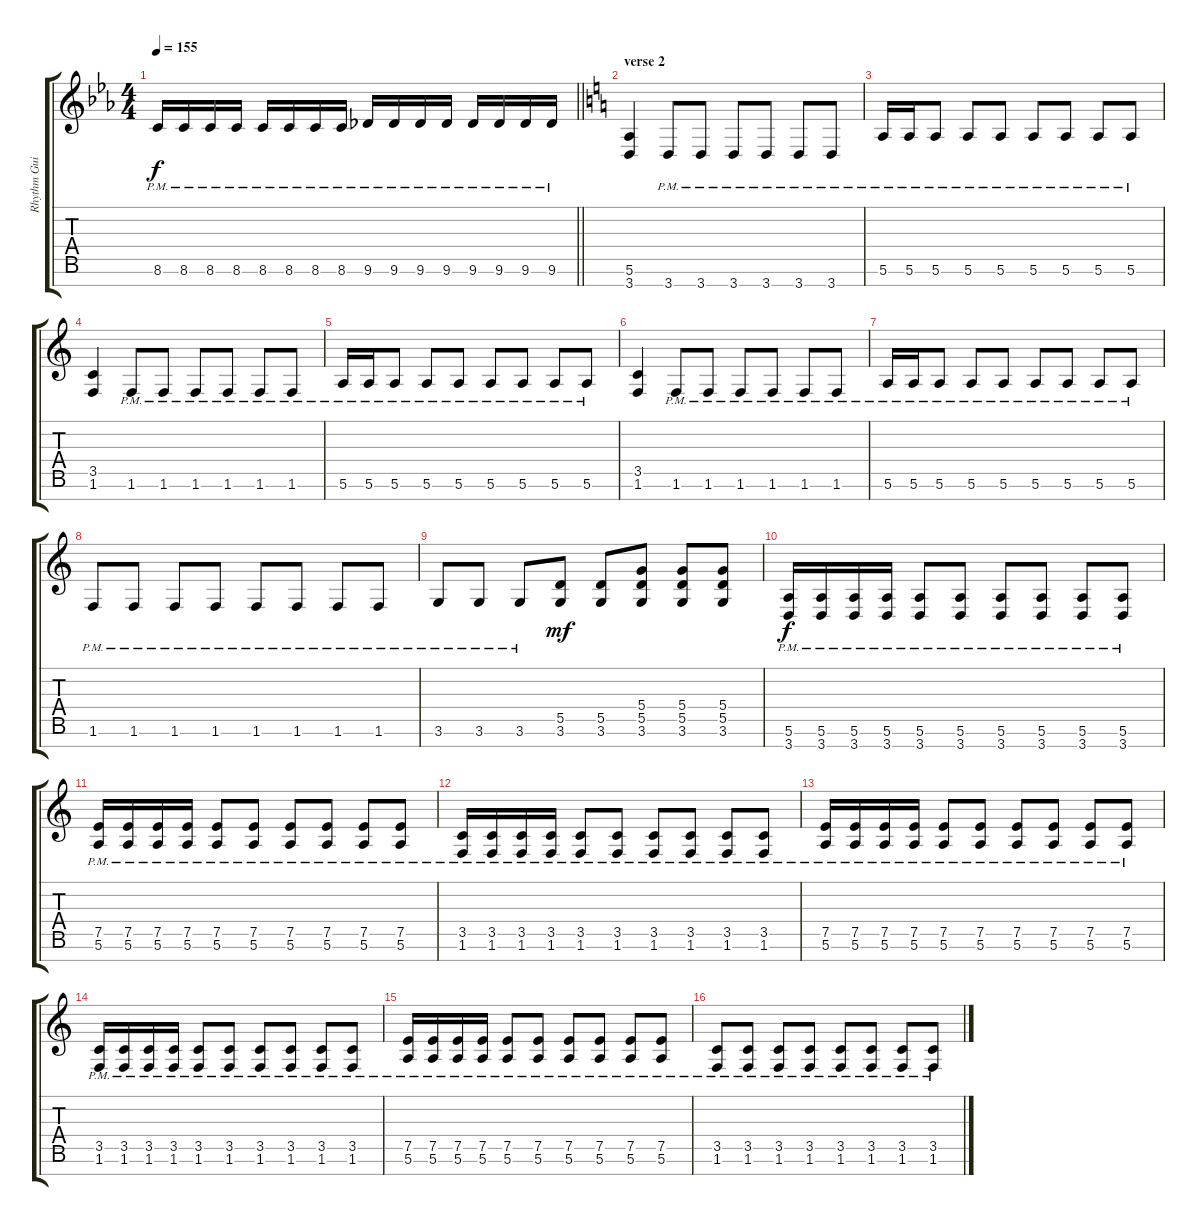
\track ("Rhythm Guitar 1" "Rhythm Gui") {instrument distortionguitar}
\staff {score tabs}
\tuning (E4 B3 G3 D3 A2 E2 B1) {hide}
\ts (4 4)
\tempo 155
\clef g2
\barLineRight lightlight
\ks cminor
8.6{pm}.16{dy f} 8.6{pm}.16 8.6{pm}.16 8.6{pm}.16 8.6{pm}.16 8.6{pm}.16 8.6{pm}.16 8.6{pm}.16 9.6{pm}.16 9.6{pm}.16 9.6{pm}.16 9.6{pm}.16 9.6{pm}.16 9.6{pm}.16 9.6{pm}.16 9.6{pm}.16 |
\section ("" "verse 2")
\ks aminor
(5.6 3.7).4 3.7{pm}.8 3.7{pm}.8 3.7{pm}.8 3.7{pm}.8 3.7{pm}.8 3.7{pm}.8 |
5.6{pm}.16 5.6{pm}.16 5.6{pm}.8 5.6{pm}.8 5.6{pm}.8 5.6{pm}.8 5.6{pm}.8 5.6{pm}.8 5.6{pm}.8 |
(3.5 1.6).4 1.6{pm}.8 1.6{pm}.8 1.6{pm}.8 1.6{pm}.8 1.6{pm}.8 1.6{pm}.8 |
5.6{pm}.16 5.6{pm}.16 5.6{pm}.8 5.6{pm}.8 5.6{pm}.8 5.6{pm}.8 5.6{pm}.8 5.6{pm}.8 5.6{pm}.8 |
(3.5 1.6).4 1.6{pm}.8 1.6{pm}.8 1.6{pm}.8 1.6{pm}.8 1.6{pm}.8 1.6{pm}.8 |
5.6{pm}.16 5.6{pm}.16 5.6{pm}.8 5.6{pm}.8 5.6{pm}.8 5.6{pm}.8 5.6{pm}.8 5.6{pm}.8 5.6{pm}.8 |
1.6{pm}.8 1.6{pm}.8 1.6{pm}.8 1.6{pm}.8 1.6{pm}.8 1.6{pm}.8 1.6{pm}.8 1.6{pm}.8 |
3.6{pm}.8 3.6{pm}.8 3.6{pm}.8 (5.5 3.6).8{dy mf} (5.5 3.6).8 (5.4 5.5 3.6).8 (5.4 5.5 3.6).8 (5.4 5.5 3.6).8 |
(5.6{pm} 3.7{pm}).16{dy f} (5.6{pm} 3.7{pm}).16 (5.6{pm} 3.7{pm}).16 (5.6{pm} 3.7{pm}).16 (5.6{pm} 3.7{pm}).8 (5.6{pm} 3.7{pm}).8 (5.6{pm} 3.7{pm}).8 (5.6{pm} 3.7{pm}).8 (5.6{pm} 3.7{pm}).8 (5.6{pm} 3.7{pm}).8 |
(7.5{pm} 5.6{pm}).16 (7.5{pm} 5.6{pm}).16 (7.5{pm} 5.6{pm}).16 (7.5{pm} 5.6{pm}).16 (7.5{pm} 5.6{pm}).8 (7.5{pm} 5.6{pm}).8 (7.5{pm} 5.6{pm}).8 (7.5{pm} 5.6{pm}).8 (7.5{pm} 5.6{pm}).8 (7.5{pm} 5.6{pm}).8 |
(3.5{pm} 1.6{pm}).16 (3.5{pm} 1.6{pm}).16 (3.5{pm} 1.6{pm}).16 (3.5{pm} 1.6{pm}).16 (3.5{pm} 1.6{pm}).8 (3.5{pm} 1.6{pm}).8 (3.5{pm} 1.6{pm}).8 (3.5{pm} 1.6{pm}).8 (3.5{pm} 1.6{pm}).8 (3.5{pm} 1.6{pm}).8 |
(7.5{pm} 5.6{pm}).16 (7.5{pm} 5.6{pm}).16 (7.5{pm} 5.6{pm}).16 (7.5{pm} 5.6{pm}).16 (7.5{pm} 5.6{pm}).8 (7.5{pm} 5.6{pm}).8 (7.5{pm} 5.6{pm}).8 (7.5{pm} 5.6{pm}).8 (7.5{pm} 5.6{pm}).8 (7.5{pm} 5.6{pm}).8 |
(3.5{pm} 1.6{pm}).16 (3.5{pm} 1.6{pm}).16 (3.5{pm} 1.6{pm}).16 (3.5{pm} 1.6{pm}).16 (3.5{pm} 1.6{pm}).8 (3.5{pm} 1.6{pm}).8 (3.5{pm} 1.6{pm}).8 (3.5{pm} 1.6{pm}).8 (3.5{pm} 1.6{pm}).8 (3.5{pm} 1.6{pm}).8 |
(7.5{pm} 5.6{pm}).16 (7.5{pm} 5.6{pm}).16 (7.5{pm} 5.6{pm}).16 (7.5{pm} 5.6{pm}).16 (7.5{pm} 5.6{pm}).8 (7.5{pm} 5.6{pm}).8 (7.5{pm} 5.6{pm}).8 (7.5{pm} 5.6{pm}).8 (7.5{pm} 5.6{pm}).8 (7.5{pm} 5.6{pm}).8 |
(3.5{pm} 1.6{pm}).8 (3.5{pm} 1.6{pm}).8 (3.5{pm} 1.6{pm}).8 (3.5{pm} 1.6{pm}).8 (3.5{pm} 1.6{pm}).8 (3.5{pm} 1.6{pm}).8 (3.5{pm} 1.6{pm}).8 (3.5{pm} 1.6{pm}).8
